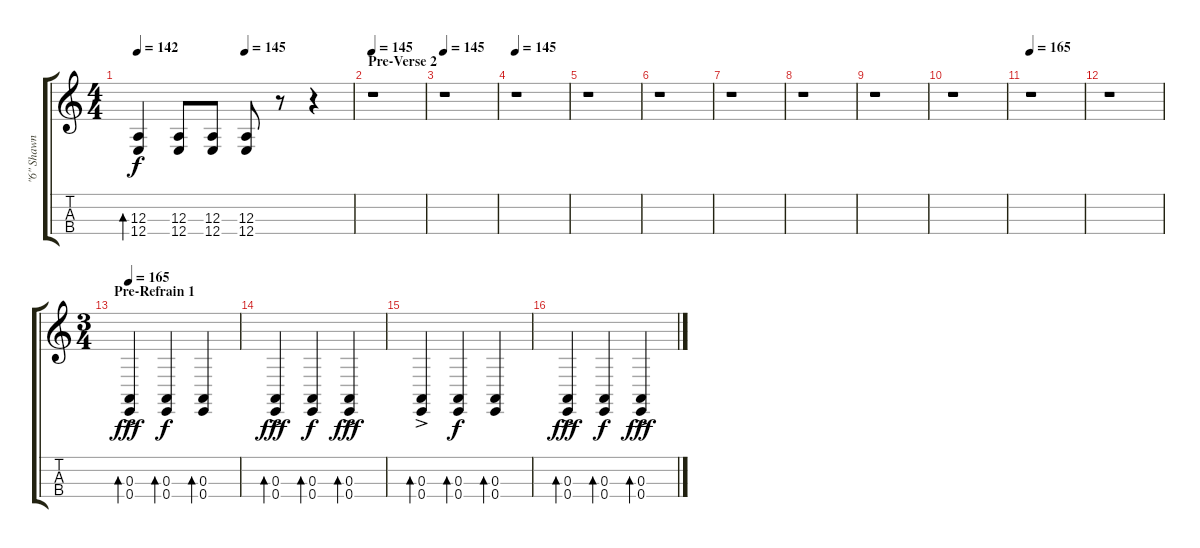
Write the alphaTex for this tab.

\track ("\"6\" Shawn \"Clown\" Crahan (Perc)" "\"6\" Shawn ") {instrument melodictom}
\staff {score tabs}
\tuning (G3 D3 A2 E2) {hide}
\ts (4 4)
\tempo 142
\tempo (145 0.5)
\clef g2
\ks c
(12.3 12.4).4{bd 120 dy f} (12.3 12.4).8 (12.3 12.4).8 (12.3 12.4).8 r.8 r.4 |
\section ("" "Pre-Verse 2")
\tempo 145
r.1 |
\tempo 145
r.1 |
\tempo 145
r.1 |
r.1 |
r.1 |
r.1 |
r.1 |
r.1 |
r.1 |
\tempo 165
r.1 |
r.1 |
\ts (3 4)
\section ("" "Pre-Refrain 1")
\tempo 165
(0.3{ac} 0.4{ac}).4{bd 120 dy fff} (0.3 0.4).4{bd 120 dy f} (0.3 0.4).4{bd 120} |
(0.3{ac} 0.4{ac}).4{bd 120 dy fff} (0.3 0.4).4{bd 120 dy f} (0.3{ac} 0.4{ac}).4{bd 120 dy fff} |
(0.3{ac} 0.4{ac}).4{bd 120} (0.3 0.4).4{bd 120 dy f} (0.3 0.4).4{bd 120} |
(0.3{ac} 0.4{ac}).4{bd 120 dy fff} (0.3 0.4).4{bd 120 dy f} (0.3{ac} 0.4{ac}).4{bd 120 dy fff}
